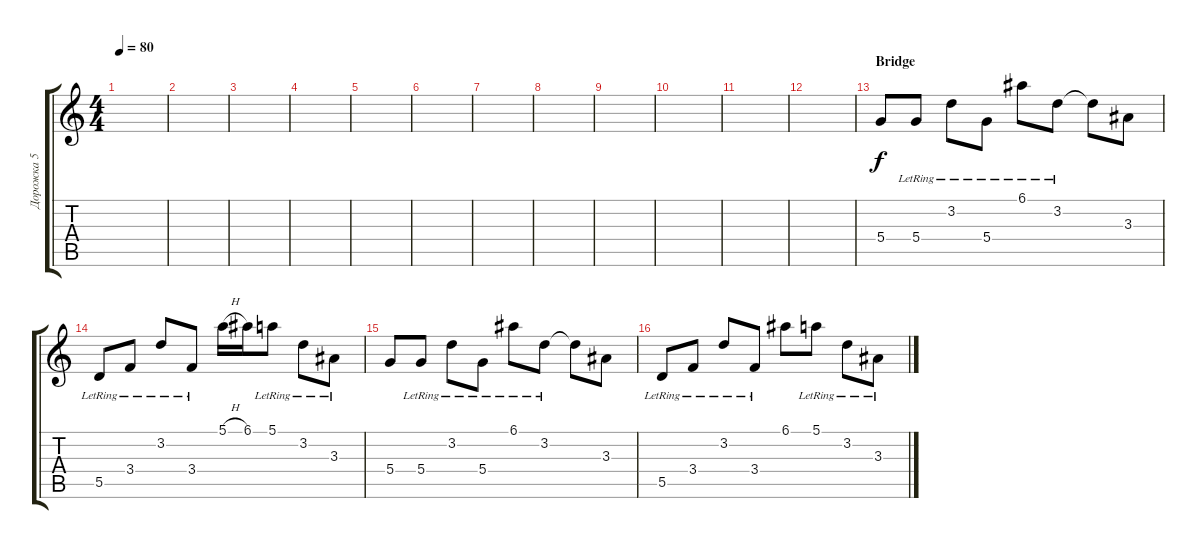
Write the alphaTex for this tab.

\track ("Дорожка 5" "Дорожка 5") {instrument overdrivenguitar}
\staff {score tabs}
\tuning (E4 B3 G3 D3 A2 E2) {hide}
\ts (4 4)
\tempo 80
\clef g2
\ks c
|
|
|
|
|
|
|
|
|
|
|
|
\section ("" "Bridge")
5.4.8 5.4{lr}.8 3.2{lr}.8 5.4{lr}.8 6.1{lr}.8 3.2{lr}.8 3.2{t}.8 3.3.8 |
5.5{lr}.8 3.4{lr}.8 3.2{lr}.8 3.4{lr}.8 5.1{h}.16 6.1.16 5.1{lr}.8 3.2{lr}.8 3.3{lr}.8 |
5.4.8 5.4{lr}.8 3.2{lr}.8 5.4{lr}.8 6.1{lr}.8 3.2{lr}.8 3.2{t}.8 3.3.8 |
5.5{lr}.8 3.4{lr}.8 3.2{lr}.8 3.4{lr}.8 6.1.8 5.1{lr}.8 3.2{lr}.8 3.3{lr}.8
